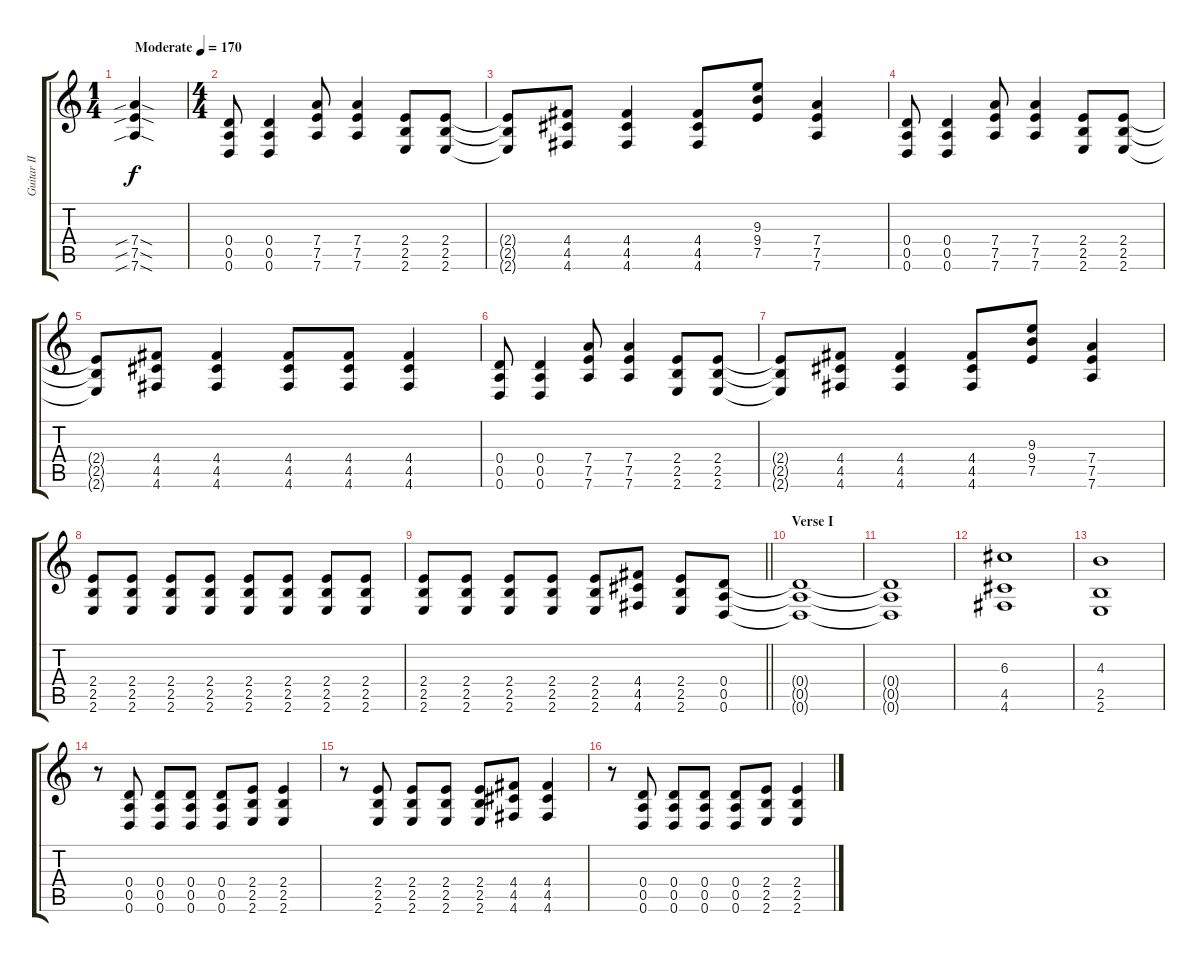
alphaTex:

\track ("Guitar II" "Guitar II") {instrument distortionguitar}
\staff {score tabs}
\tuning (E4 B3 G3 D3 A2 D2) {hide}
\ts (1 4)
\tempo (170 "Moderate")
\clef g2
\ks c
(7.4{sib sod} 7.5{sib sod} 7.6{sib sod}).4{dy f instrument distortionguitar} |
\ts (4 4)
(0.4 0.5 0.6).8 (0.4 0.5 0.6).4 (7.4 7.5 7.6).8 (7.4 7.5 7.6).4 (2.4 2.5 2.6).8 (2.4 2.5 2.6).8 |
(2.4{t} 2.5{t} 2.6{t}).8 (4.4 4.5 4.6).8 (4.4 4.5 4.6).4 (4.4 4.5 4.6).8 (9.3 9.4 7.5).8 (7.4 7.5 7.6).4 |
(0.4 0.5 0.6).8 (0.4 0.5 0.6).4 (7.4 7.5 7.6).8 (7.4 7.5 7.6).4 (2.4 2.5 2.6).8 (2.4 2.5 2.6).8 |
(2.4{t} 2.5{t} 2.6{t}).8 (4.4 4.5 4.6).8 (4.4 4.5 4.6).4 (4.4 4.5 4.6).8 (4.4 4.5 4.6).8 (4.4 4.5 4.6).4 |
(0.4 0.5 0.6).8 (0.4 0.5 0.6).4 (7.4 7.5 7.6).8 (7.4 7.5 7.6).4 (2.4 2.5 2.6).8 (2.4 2.5 2.6).8 |
(2.4{t} 2.5{t} 2.6{t}).8 (4.4 4.5 4.6).8 (4.4 4.5 4.6).4 (4.4 4.5 4.6).8 (9.3 9.4 7.5).8 (7.4 7.5 7.6).4 |
(2.4 2.5 2.6).8 (2.4 2.5 2.6).8 (2.4 2.5 2.6).8 (2.4 2.5 2.6).8 (2.4 2.5 2.6).8 (2.4 2.5 2.6).8 (2.4 2.5 2.6).8 (2.4 2.5 2.6).8 |
\barLineRight lightlight
(2.4 2.5 2.6).8 (2.4 2.5 2.6).8 (2.4 2.5 2.6).8 (2.4 2.5 2.6).8 (2.4 2.5 2.6).8 (4.4 4.5 4.6).8 (2.4 2.5 2.6).8 (0.4 0.5 0.6).8 |
\section ("" "Verse I")
(0.4{t} 0.5{t} 0.6{t}).1 |
(0.4{t} 0.5{t} 0.6{t}).1 |
(6.3 4.5 4.6).1 |
(4.3 2.5 2.6).1 |
r.8 (0.4 0.5 0.6).8 (0.4 0.5 0.6).8 (0.4 0.5 0.6).8 (0.4 0.5 0.6).8 (2.4 2.5 2.6).8 (2.4 2.5 2.6).4 |
r.8 (2.4 2.5 2.6).8 (2.4 2.5 2.6).8 (2.4 2.5 2.6).8 (2.4 2.5 2.6).8 (4.4 4.5 4.6).8 (4.4 4.5 4.6).4 |
r.8 (0.4 0.5 0.6).8 (0.4 0.5 0.6).8 (0.4 0.5 0.6).8 (0.4 0.5 0.6).8 (2.4 2.5 2.6).8 (2.4 2.5 2.6).4
